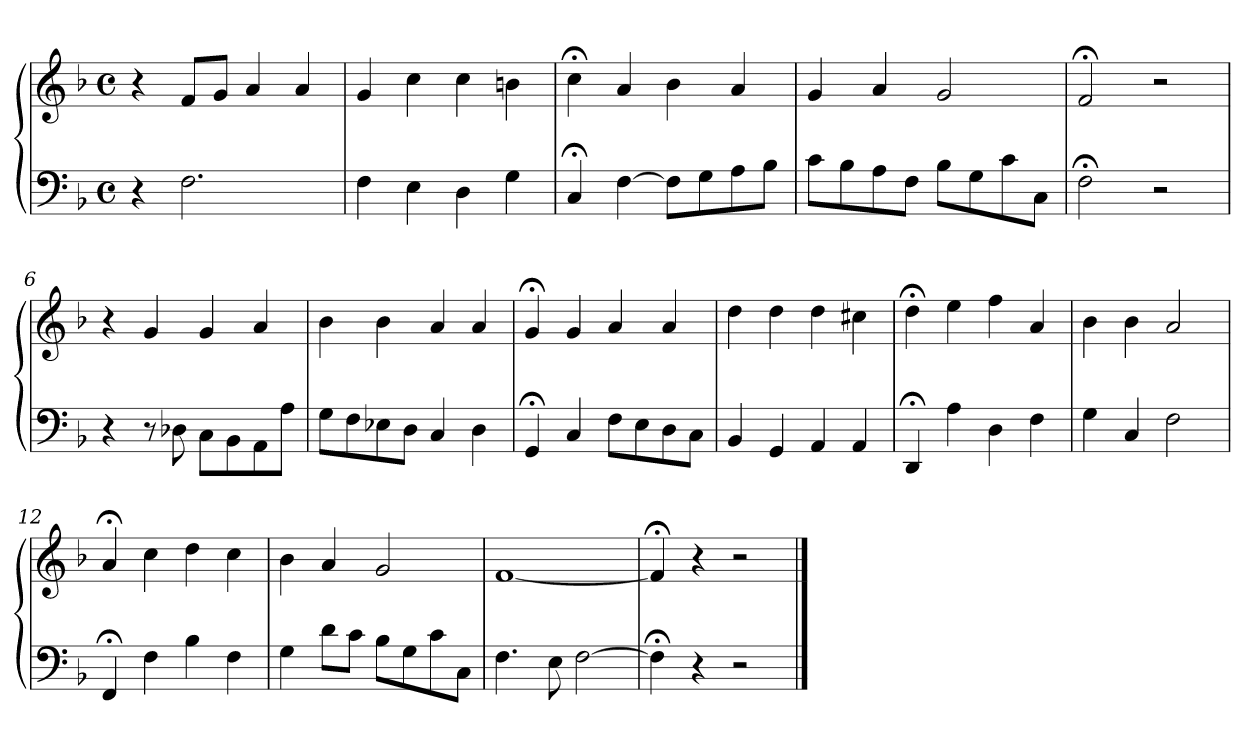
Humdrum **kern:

**kern	**kern
*part1	*part1
*staff2	*staff1
*clefF4	*clefG2
*k[b-]	*k[b-]
*M4/4	*M4/4
*met(c)	*met(c)
=1	=1
4r	4r
2.F	8fL
.	8gJ
.	4a
.	4a
=2	=2
4F	4g
4E	4cc
4D	4cc
4G	4bn
=3	=3
4C;<	4cc;<
[4F	4a
8FL]	4b-
8G	.
8A	4a
8B-J	.
=4	=4
8cL	4g
8B-	.
8A	4a
8FJ	.
8B-L	2g
8G	.
8c	.
8CJ	.
=5	=5
2F;<	2f;<
2r	2r
=6	=6
4r	4r
8r	4g
8D-X	.
8CL	4g
8BB-	.
8AA	4a
8AJ	.
!!LO:LB:g=z
=7	=7
8GL	4b-
8F	.
8E-X	4b-
8DJ	.
4C	4a
4D	4a
=8	=8
4GG;<	4g;<
4C	4g
8FL	4a
8E	.
8D	4a
8CJ	.
=9	=9
4BB-	4dd
4GG	4dd
4AA	4dd
4AA	4cc#X
=10	=10
4DD;<	4dd;<
4A	4ee
4D	4ff
4F	4a
=11	=11
4G	4b-
4C	4b-
2F	2a
=12	=12
4FF;<	4a;<
4F	4cc
4B-	4dd
4F	4cc
=13	=13
4G	4b-
8dL	4a
8cJ	.
8B-L	2g
8G	.
8c	.
8CJ	.
!!LO:LB:g=z
=14	=14
4.F	[1f
8E	.
[2F	.
=15	=15
4F;<]	4f;<]
4r	4r
2r	2r
==	==
*-	*-
